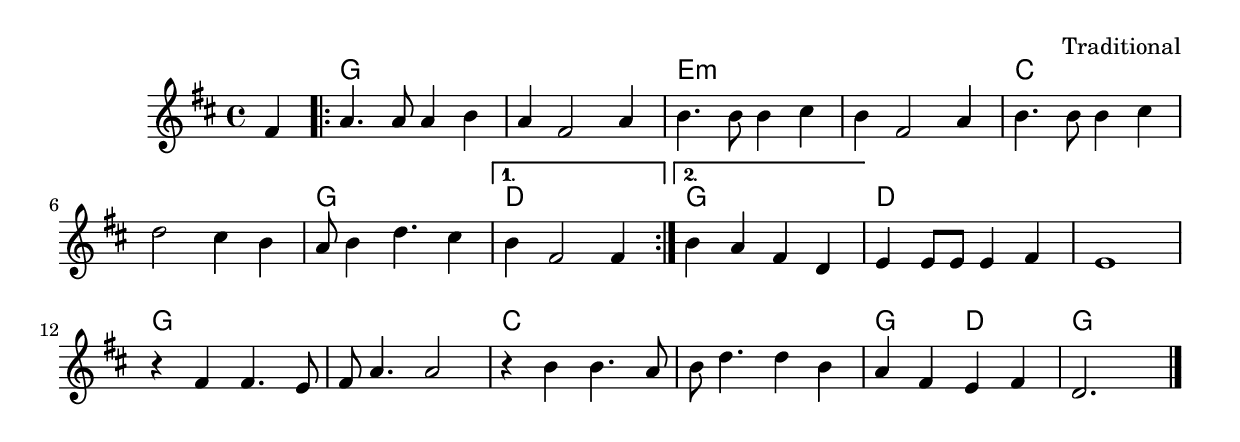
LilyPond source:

\version "2.16.0"

\header {
  %title = "Whiskey in the Jar"
  composer = "Traditional"
}

global = {
  \time 4/4
  \key d \major
}

chordNames = \chordmode {
  \global
  s4 g1*2 e:m c g1 d g d1*2 g c1*2 g2 d g1 
}

melody = \relative fis' {
  \global
  \partial 4 fis4 | 
  
  \repeat volta 2
  {
    a4. a8 a4 b | 
    a fis2 a4 |
    b4. b8 b4 cis | 
    b fis2 a4 | 
    b4. b8 b4 cis |
    d2 cis4 b | 
    a8 b4 d4. cis4 |
  }
  \alternative
  {
    { b fis2 fis4 }
    { b a fis d }
  }
  
  e e8 e e4 fis |
  e1 | 
  r4 fis fis4. e8 | 
  fis8 a4. a2 |
  r4 b b4. a8 | 
  b d4. d4 b | 
  a fis e fis | 
  d2. s4 \bar "|." 
}

\score {
  <<
    \new ChordNames \chordNames
    \new Staff { \melody }
  >>
  \layout { }
}
